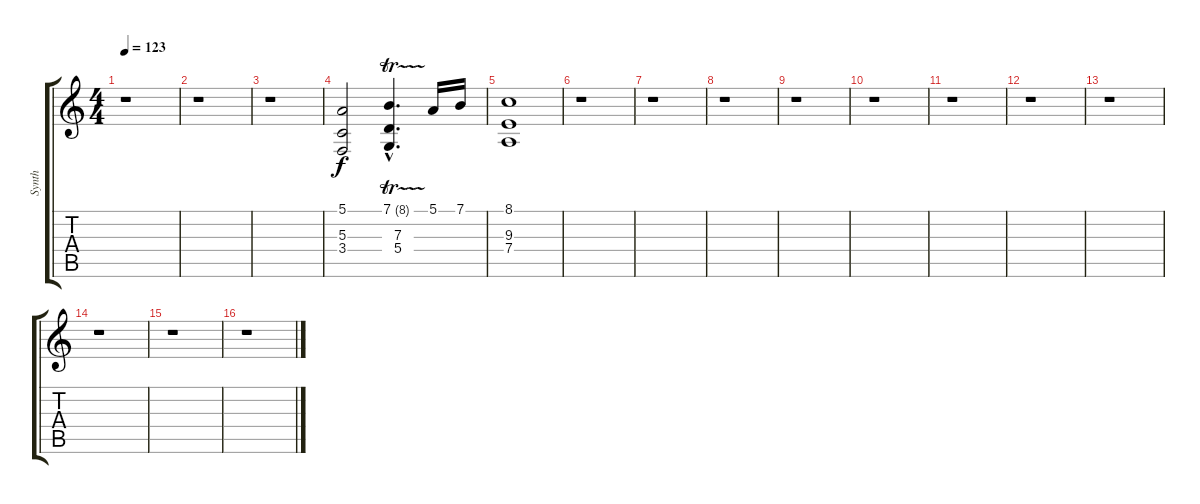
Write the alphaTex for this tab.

\track ("Synth" "Synth") {instrument synthstrings1}
\staff {score tabs}
\tuning (E4 B3 G3 D3 A2 E2) {hide}
\ts (4 4)
\tempo 123
\clef g2
\ks c
r.1{dy f} |
r.1 |
r.1 |
(5.1 5.3 3.4).2 (7.1{tr (8 16) hac} 7.3{hac} 5.4{hac}).4{d} 5.1.16 7.1.16 |
(8.1 9.3 7.4).1 |
r.1 |
r.1 |
r.1 |
r.1 |
r.1 |
r.1 |
r.1 |
r.1 |
r.1 |
r.1 |
r.1
